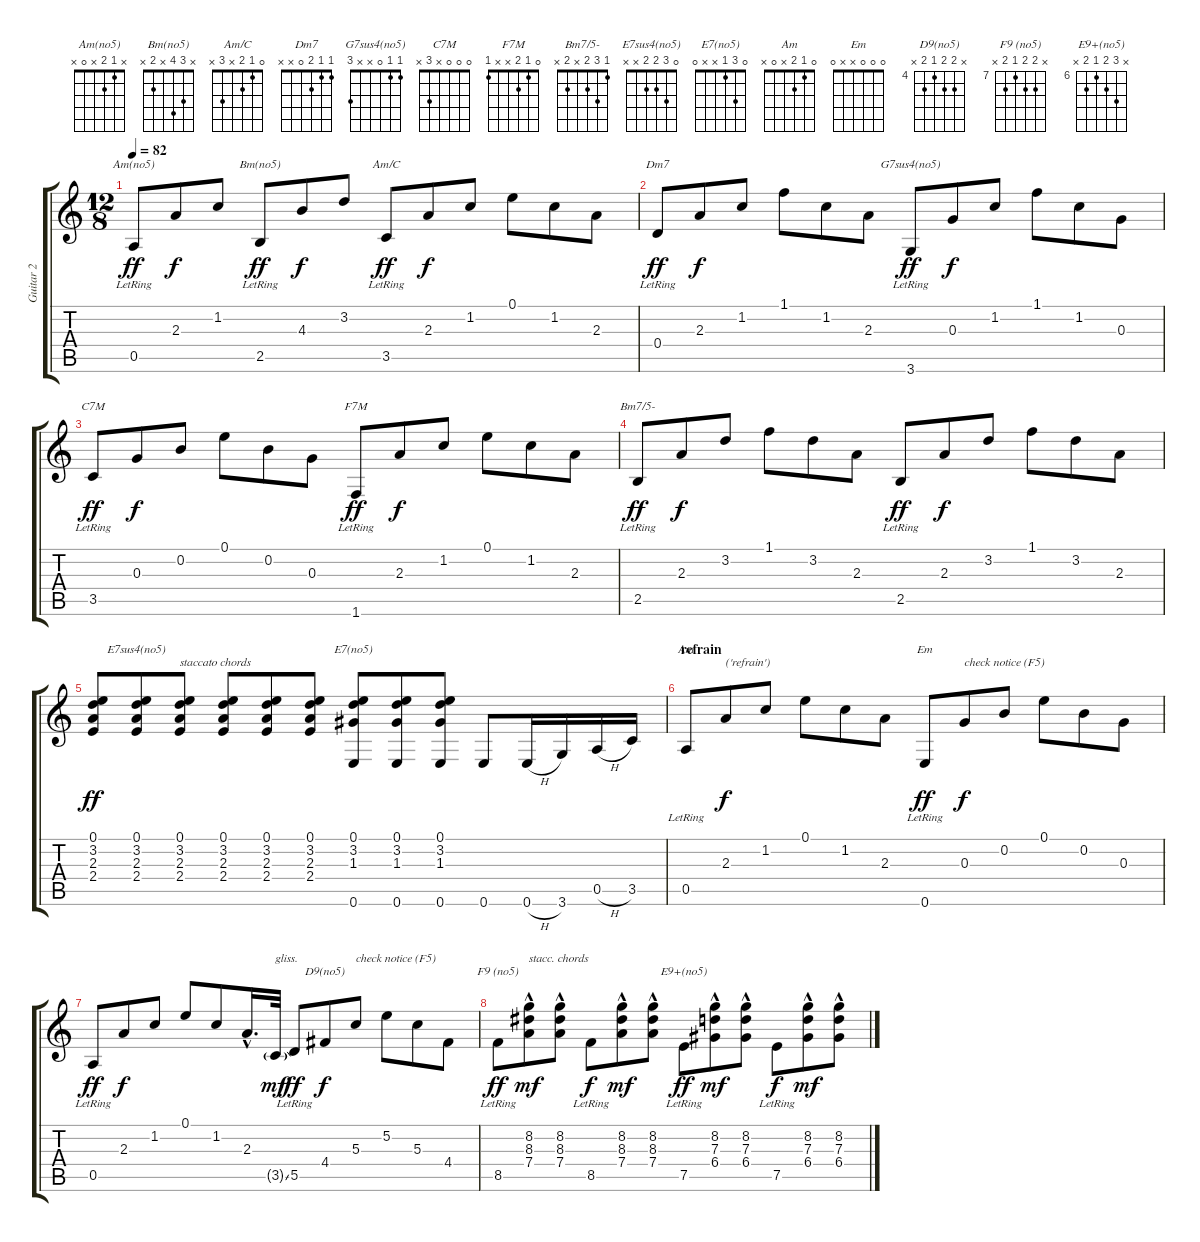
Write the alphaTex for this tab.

\track ("Guitar 2" "Guitar 2") {instrument acousticguitarnylon}
\staff {score tabs}
\tuning (E4 B3 G3 D3 A2 E2) {hide}
\chord ("Am(no5)" x 1 2 x 0 x)
\chord ("Bm(no5)" x 3 4 x 2 x)
\chord ("Am/C" 0 1 2 x 3 x)
\chord ("Dm7" 1 1 2 0 x x)
\chord ("G7sus4(no5)" 1 1 0 x x 3)
\chord ("C7M" 0 0 0 x 3 x)
\chord ("F7M" 0 1 2 x x 1)
\chord ("Bm7/5-" 1 3 2 x 2 x)
\chord ("E7sus4(no5)" 0 3 2 2 x x)
\chord ("E7(no5)" 0 3 1 x x 0)
\chord ("Am" 0 1 2 x 0 x)
\chord ("Em" 0 0 0 x x 0)
\chord ("D9(no5)" x 5 5 4 5 x) {firstfret 4}
\chord ("F9 (no5)" x 8 8 7 8 x) {firstfret 7}
\chord ("E9+(no5)" x 8 7 6 7 x) {firstfret 6}
\ts (12 8)
\tempo 82
\clef g2
\ks c
0.5{lr}.8{ch "Am(no5)" dy ff} 2.3.8{dy f} 1.2.8 2.5{lr}.8{ch "Bm(no5)" dy ff} 4.3.8{dy f} 3.2.8 3.5{lr}.8{ch "Am/C" dy ff} 2.3.8{dy f} 1.2.8 0.1.8 1.2.8 2.3.8 |
0.4{lr}.8{ch "Dm7" dy ff} 2.3.8{dy f} 1.2.8 1.1.8 1.2.8 2.3.8 3.6{lr}.8{ch "G7sus4(no5)" dy ff} 0.3.8{dy f} 1.2.8 1.1.8 1.2.8 0.3.8 |
3.5{lr}.8{ch "C7M" dy ff} 0.3.8{dy f} 0.2.8 0.1.8 0.2.8 0.3.8 1.6{lr}.8{ch "F7M" dy ff} 2.3.8{dy f} 1.2.8 0.1.8 1.2.8 2.3.8 |
2.5{lr}.8{ch "Bm7/5-" dy ff} 2.3.8{dy f} 3.2.8 1.1.8 3.2.8 2.3.8 2.5{lr}.8{dy ff} 2.3.8{dy f} 3.2.8 1.1.8 3.2.8 2.3.8 |
(0.1 3.2 2.3 2.4).8{dy ff} (0.1 3.2 2.3 2.4).8{ch "E7sus4(no5)"} (0.1 3.2 2.3 2.4).8{txt "staccato chords"} (0.1 3.2 2.3 2.4).8 (0.1 3.2 2.3 2.4).8 (0.1 3.2 2.3 2.4).8 (0.1 3.2 1.3 0.6).8{ch "E7(no5)"} (0.1 3.2 1.3 0.6).8 (0.1 3.2 1.3 0.6).8 0.6.8 0.6{h}.16 3.6.16 0.5{h}.16 3.5.16 |
\section ("" "refrain")
0.5{lr}.8{ch "Am"} 2.3.8{txt "('refrain')" dy f} 1.2.8 0.1.8 1.2.8 2.3.8 0.6{lr}.8{ch "Em" dy ff} 0.3.8{txt "check notice (F5)" dy f} 0.2.8 0.1.8 0.2.8 0.3.8 |
0.5{lr}.8{dy ff} 2.3.8{dy f} 1.2.8 0.1.8 1.2.8 2.3{hac}.16{d} 3.5{ss g}.32{txt "gliss." dy mf} 5.5{lr}.8{dy ff} 4.4.8{ch "D9(no5)" dy f} 5.3.8{txt "check notice (F5)"} 5.2.8 5.3.8 4.4.8 |
8.5{lr}.8{ch "F9 (no5)" dy ff} (8.2{hac} 8.3{hac} 7.4{hac}).8{txt "stacc. chords" dy mf} (8.2{hac} 8.3{hac} 7.4{hac}).8 8.5{lr}.8{dy f} (8.2{hac} 8.3{hac} 7.4{hac}).8{dy mf} (8.2{hac} 8.3{hac} 7.4{hac}).8 7.5{lr}.8{ch "E9+(no5)" dy ff} (8.2{hac} 7.3{hac} 6.4{hac}).8{dy mf} (8.2{hac} 7.3{hac} 6.4{hac}).8 7.5{lr}.8{dy f} (8.2{hac} 7.3{hac} 6.4{hac}).8{dy mf} (8.2 7.3{hac} 6.4{hac}).8
